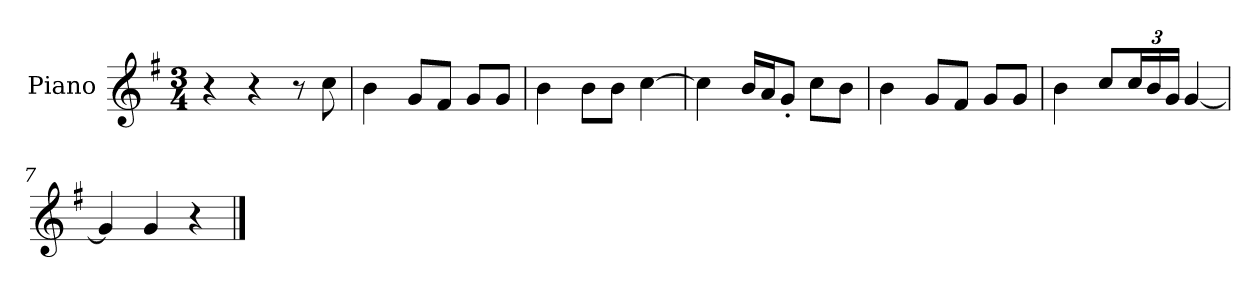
**kern
*part1
*staff1
*I"Piano
*I'P-no
*clefG2
*k[f#]
*M3/4
*MM176
=1
4r
4r
8r
8cc\
=2
4b\
8g/L
8f#/J
8g/L
8g/J
=3
4b\
8b\L
8b\J
[4cc\
=4
4cc\]
16b/LL
16a/J
8g'/J
8cc\L
8b\J
=5
4b\
8g/L
8f#/J
8g/L
8g/J
=6
4b\
8cc/L
*Xbrackettup
24cc/L
24b/
24g/JJ
[4g/
=7
4g/]
4g/
4r
==
*-
